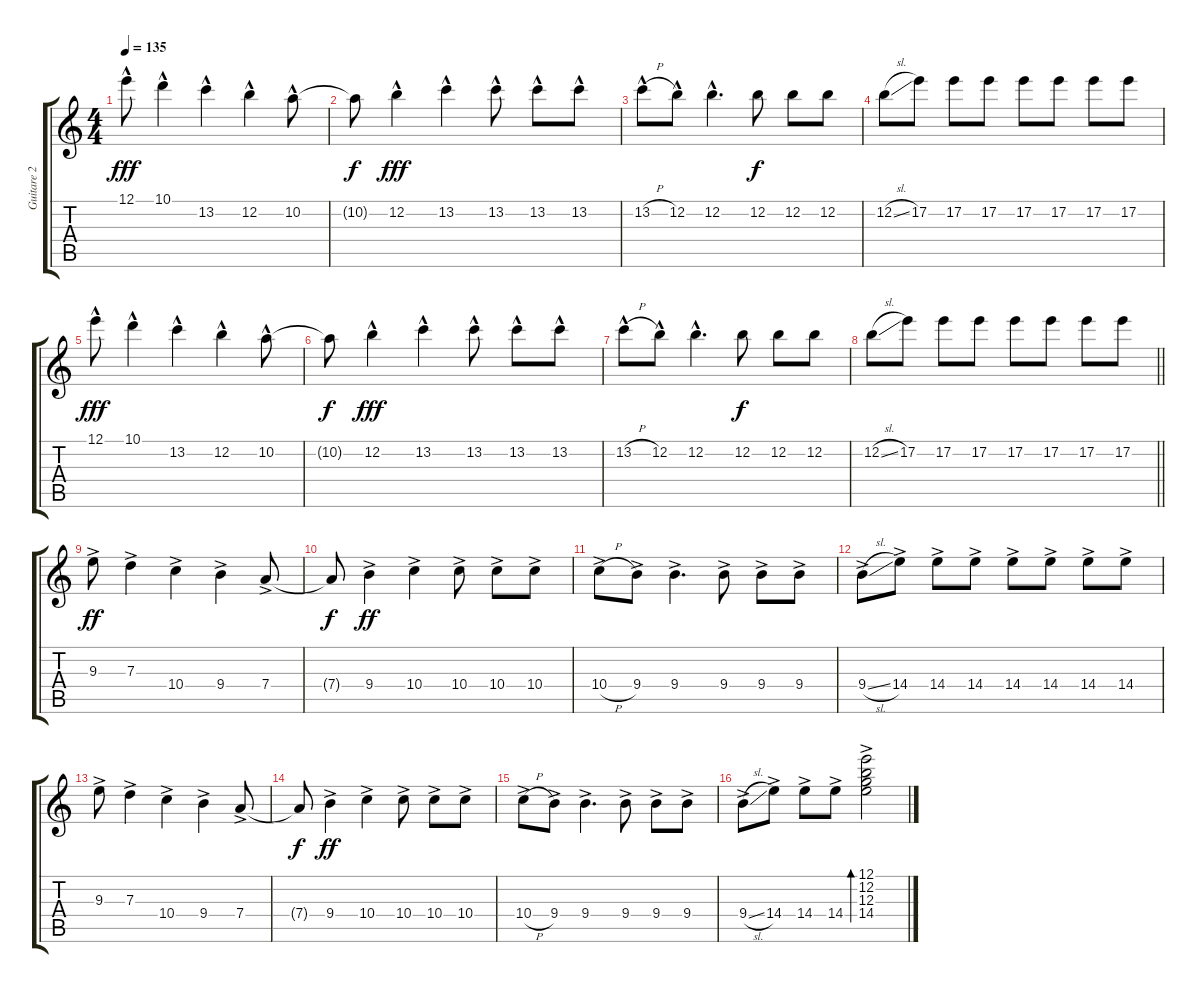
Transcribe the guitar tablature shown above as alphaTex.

\track ("Guitare 2" "Guitare 2") {instrument electricguitarclean}
\staff {score tabs}
\tuning (E4 B3 G3 D3 A2 E2) {hide}
\ts (4 4)
\tempo 135
\clef g2
\ks c
12.1{hac}.8{dy fff} 10.1{hac}.4 13.2{hac}.4 12.2{hac}.4 10.2{hac}.8 |
10.2{t}.8{dy f} 12.2{hac}.4{dy fff} 13.2{hac}.4 13.2{hac}.8 13.2{hac}.8 13.2{hac}.8 |
13.2{h hac}.8 12.2{hac}.8 12.2{hac}.4{d} 12.2.8{dy f} 12.2.8 12.2.8 |
12.2{sl}.8 17.2.8 17.2.8 17.2.8 17.2.8 17.2.8 17.2.8 17.2.8 |
12.1{hac}.8{dy fff} 10.1{hac}.4 13.2{hac}.4 12.2{hac}.4 10.2{hac}.8 |
10.2{t}.8{dy f} 12.2{hac}.4{dy fff} 13.2{hac}.4 13.2{hac}.8 13.2{hac}.8 13.2{hac}.8 |
13.2{h hac}.8 12.2{hac}.8 12.2{hac}.4{d} 12.2.8{dy f} 12.2.8 12.2.8 |
\barLineRight lightlight
12.2{sl}.8 17.2.8 17.2.8 17.2.8 17.2.8 17.2.8 17.2.8 17.2.8 |
9.3{ac}.8{dy ff} 7.3{ac}.4 10.4{ac}.4 9.4{ac}.4 7.4{ac}.8 |
7.4{t}.8{dy f} 9.4{ac}.4{dy ff} 10.4{ac}.4 10.4{ac}.8 10.4{ac}.8 10.4{ac}.8 |
10.4{h ac}.8 9.4{ac}.8 9.4{ac}.4{d} 9.4{ac}.8 9.4{ac}.8 9.4{ac}.8 |
9.4{sl ac}.8 14.4{ac}.8 14.4{ac}.8 14.4{ac}.8 14.4{ac}.8 14.4{ac}.8 14.4{ac}.8 14.4{ac}.8 |
9.3{ac}.8 7.3{ac}.4 10.4{ac}.4 9.4{ac}.4 7.4{ac}.8 |
7.4{t}.8{dy f} 9.4{ac}.4{dy ff} 10.4{ac}.4 10.4{ac}.8 10.4{ac}.8 10.4{ac}.8 |
10.4{h ac}.8 9.4{ac}.8 9.4{ac}.4{d} 9.4{ac}.8 9.4{ac}.8 9.4{ac}.8 |
9.4{sl ac}.8 14.4{ac}.8 14.4{ac}.8 14.4{ac}.8 (12.1 12.2 12.3 14.4{ac}).2{bd 480}
